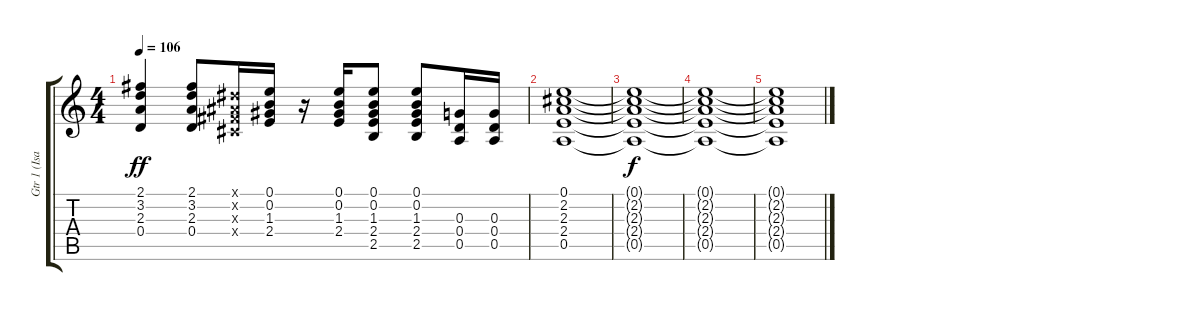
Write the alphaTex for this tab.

\track ("Gtr 1 (Isaac)" "Gtr 1 (Isa") {instrument distortionguitar}
\staff {score tabs}
\tuning (E4 B3 G3 D3 A2 E2) {hide}
\ts (4 4)
\tempo 106
\clef g2
\ks c
(2.1 3.2 2.3 0.4).4{dy ff} (2.1 3.2 2.3 0.4).8 (-1.1{x} -1.2{x} -1.3{x} -1.4{x}).16 (0.1 0.2 1.3 2.4).16 r.16 (0.1 0.2 1.3 2.4).16 (0.1 0.2 1.3 2.4 2.5).8 (0.1 0.2 1.3 2.4 2.5).8 (0.3 0.4 0.5).16 (0.3 0.4 0.5).16 |
(0.1 2.2 2.3 2.4 0.5).1 |
(0.1{t} 2.2{t} 2.3{t} 2.4{t} 0.5{t}).1{dy f} |
(0.1{t} 2.2{t} 2.3{t} 2.4{t} 0.5{t}).1 |
(0.1{t} 2.2{t} 2.3{t} 2.4{t} 0.5{t}).1
